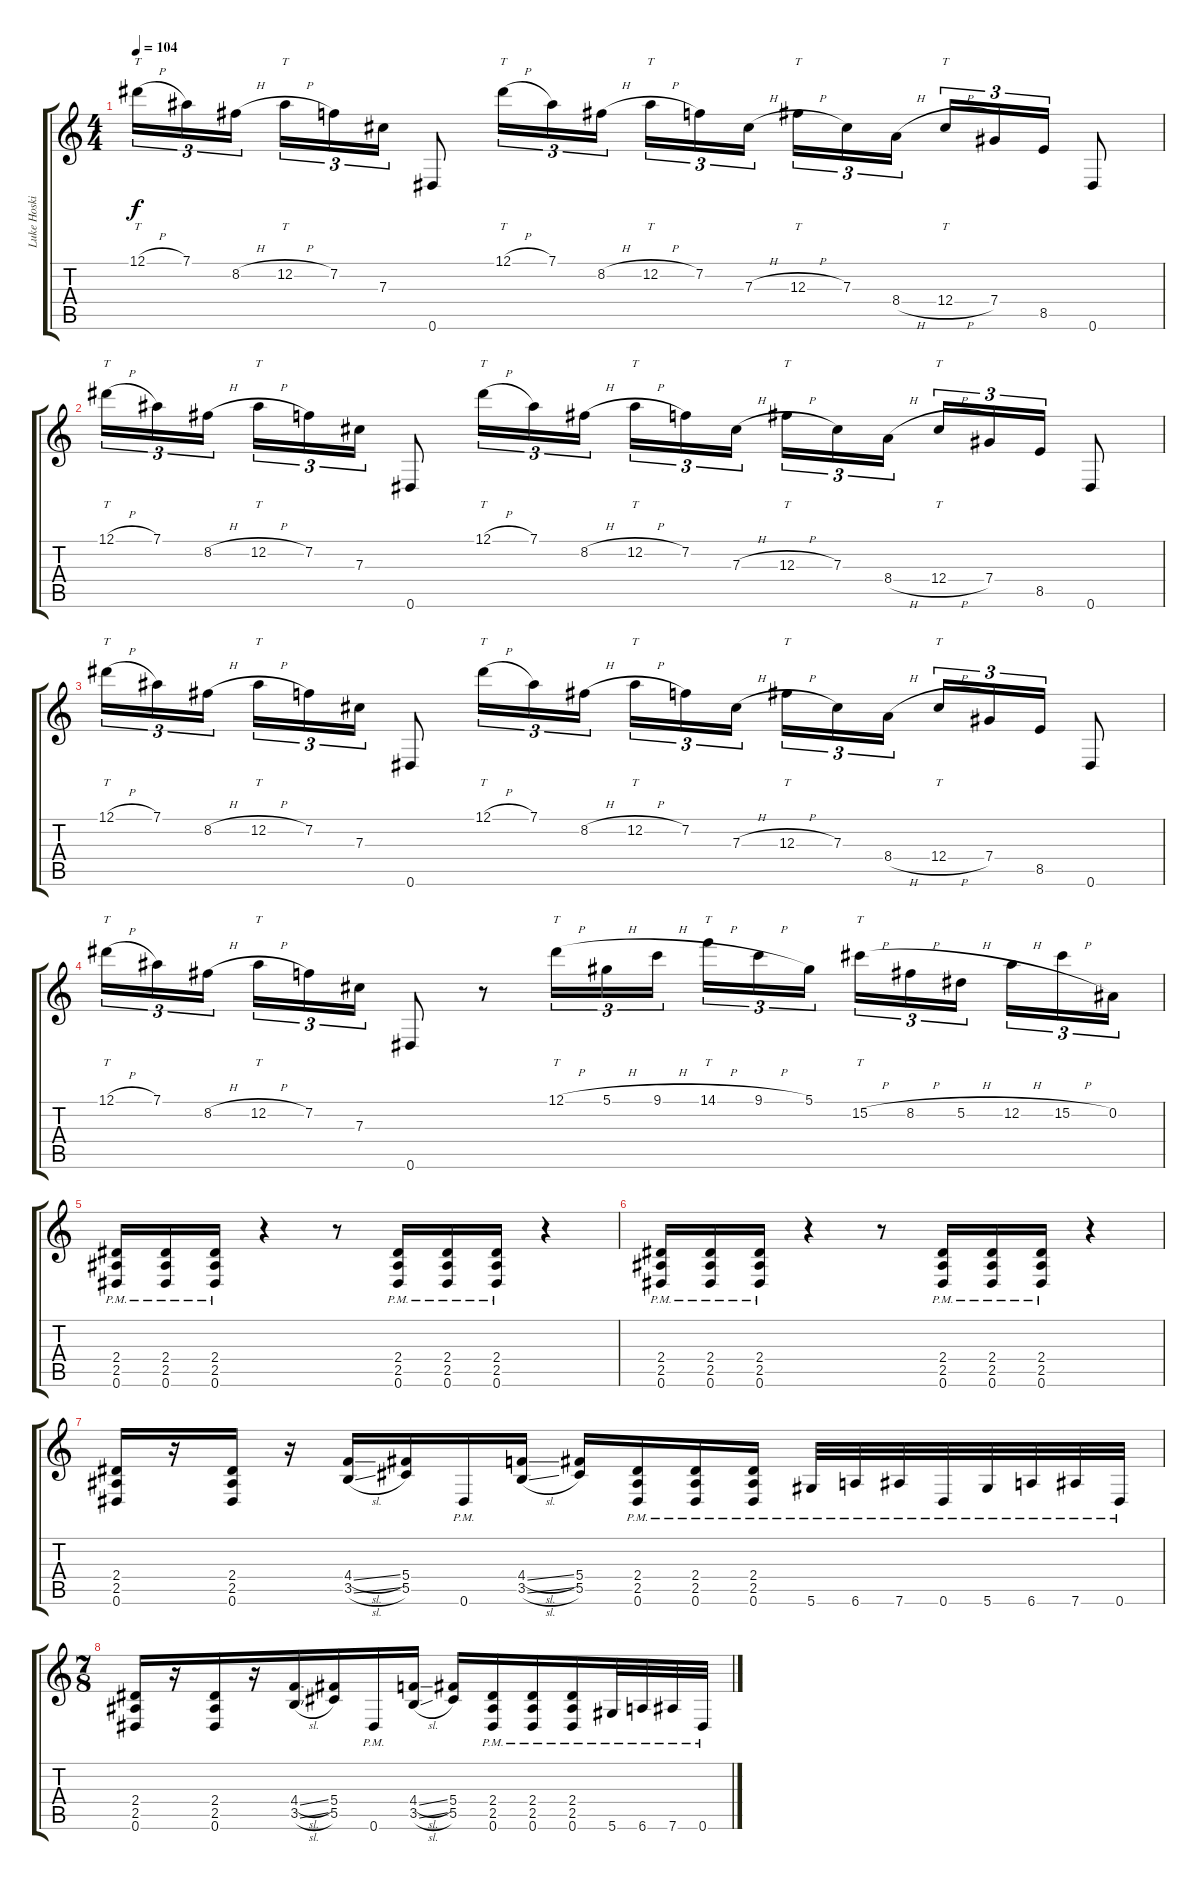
\track ("Luke Hoskin" "Luke Hoski") {instrument overdrivenguitar}
\staff {score tabs}
\tuning (Eb4 Bb3 Gb3 Db3 Ab2 Eb2) {hide}
\ts (4 4)
\tempo 104
\clef g2
\ks c
12.1{h}.16{tt tu (3 2) dy f} 7.1.16{tu (3 2)} 8.2{h}.16{tu (3 2) beam splitsecondary} 12.2{h}.16{tt tu (3 2)} 7.2.16{tu (3 2)} 7.3.16{tu (3 2)} 0.6.8 12.1{h}.16{tt tu (3 2)} 7.1.16{tu (3 2)} 8.2{h}.16{tu (3 2)} 12.2{h}.16{tt tu (3 2)} 7.2.16{tu (3 2)} 7.3{h}.16{tu (3 2) beam splitsecondary} 12.3{h}.16{tt tu (3 2)} 7.3.16{tu (3 2)} 8.4{h}.16{tu (3 2)} 12.4{h}.16{tt tu (3 2)} 7.4.16{tu (3 2)} 8.5.16{tu (3 2)} 0.6.8 |
12.1{h}.16{tt tu (3 2)} 7.1.16{tu (3 2)} 8.2{h}.16{tu (3 2) beam splitsecondary} 12.2{h}.16{tt tu (3 2)} 7.2.16{tu (3 2)} 7.3.16{tu (3 2)} 0.6.8 12.1{h}.16{tt tu (3 2)} 7.1.16{tu (3 2)} 8.2{h}.16{tu (3 2)} 12.2{h}.16{tt tu (3 2)} 7.2.16{tu (3 2)} 7.3{h}.16{tu (3 2) beam splitsecondary} 12.3{h}.16{tt tu (3 2)} 7.3.16{tu (3 2)} 8.4{h}.16{tu (3 2)} 12.4{h}.16{tt tu (3 2)} 7.4.16{tu (3 2)} 8.5.16{tu (3 2)} 0.6.8 |
12.1{h}.16{tt tu (3 2)} 7.1.16{tu (3 2)} 8.2{h}.16{tu (3 2) beam splitsecondary} 12.2{h}.16{tt tu (3 2)} 7.2.16{tu (3 2)} 7.3.16{tu (3 2)} 0.6.8 12.1{h}.16{tt tu (3 2)} 7.1.16{tu (3 2)} 8.2{h}.16{tu (3 2)} 12.2{h}.16{tt tu (3 2)} 7.2.16{tu (3 2)} 7.3{h}.16{tu (3 2) beam splitsecondary} 12.3{h}.16{tt tu (3 2)} 7.3.16{tu (3 2)} 8.4{h}.16{tu (3 2)} 12.4{h}.16{tt tu (3 2)} 7.4.16{tu (3 2)} 8.5.16{tu (3 2)} 0.6.8 |
12.1{h}.16{tt tu (3 2)} 7.1.16{tu (3 2)} 8.2{h}.16{tu (3 2) beam splitsecondary} 12.2{h}.16{tt tu (3 2)} 7.2.16{tu (3 2)} 7.3.16{tu (3 2)} 0.6.8 r.8 12.1{h}.16{tt tu (3 2)} 5.1{h}.16{tu (3 2)} 9.1{h}.16{tu (3 2) beam splitsecondary} 14.1{h}.16{tt tu (3 2)} 9.1{h}.16{tu (3 2)} 5.1.16{tu (3 2)} 15.2{h}.16{tt tu (3 2)} 8.2{h}.16{tu (3 2)} 5.2{h}.16{tu (3 2) beam splitsecondary} 12.2{h}.16{tu (3 2)} 15.2{h}.16{tu (3 2)} 0.2.16{tu (3 2)} |
(2.4{pm} 2.5{pm} 0.6{pm}).16 (2.4{pm} 2.5{pm} 0.6{pm}).16 (2.4{pm} 2.5{pm} 0.6{pm}).16 r.4 r.8 (2.4{pm} 2.5{pm} 0.6{pm}).16 (2.4{pm} 2.5{pm} 0.6{pm}).16 (2.4{pm} 2.5{pm} 0.6{pm}).16 r.4 |
(2.4{pm} 2.5{pm} 0.6{pm}).16 (2.4{pm} 2.5{pm} 0.6{pm}).16 (2.4{pm} 2.5{pm} 0.6{pm}).16 r.4 r.8 (2.4{pm} 2.5{pm} 0.6{pm}).16 (2.4{pm} 2.5{pm} 0.6{pm}).16 (2.4{pm} 2.5{pm} 0.6{pm}).16 r.4 |
(2.4 2.5 0.6).16 r.16 (2.4 2.5 0.6).16 r.16 (4.4{sl} 3.5{sl}).16 (5.4 5.5).16 0.6{pm}.16 (4.4{sl} 3.5{sl}).16 (5.4 5.5).16 (2.4{pm} 2.5{pm} 0.6{pm}).16 (2.4{pm} 2.5{pm} 0.6{pm}).16 (2.4{pm} 2.5{pm} 0.6{pm}).16 5.6{pm}.32 6.6{pm}.32 7.6{pm}.32 0.6{pm}.32 5.6{pm}.32 6.6{pm}.32 7.6{pm}.32 0.6{pm}.32 |
\ts (7 8)
(2.4 2.5 0.6).16 r.16 (2.4 2.5 0.6).16 r.16 (4.4{sl} 3.5{sl}).16 (5.4 5.5).16 0.6{pm}.16 (4.4{sl} 3.5{sl}).16 (5.4 5.5).16 (2.4{pm} 2.5{pm} 0.6{pm}).16 (2.4{pm} 2.5{pm} 0.6{pm}).16 (2.4{pm} 2.5{pm} 0.6{pm}).16 5.6{pm}.32 6.6{pm}.32 7.6{pm}.32 0.6{pm}.32
